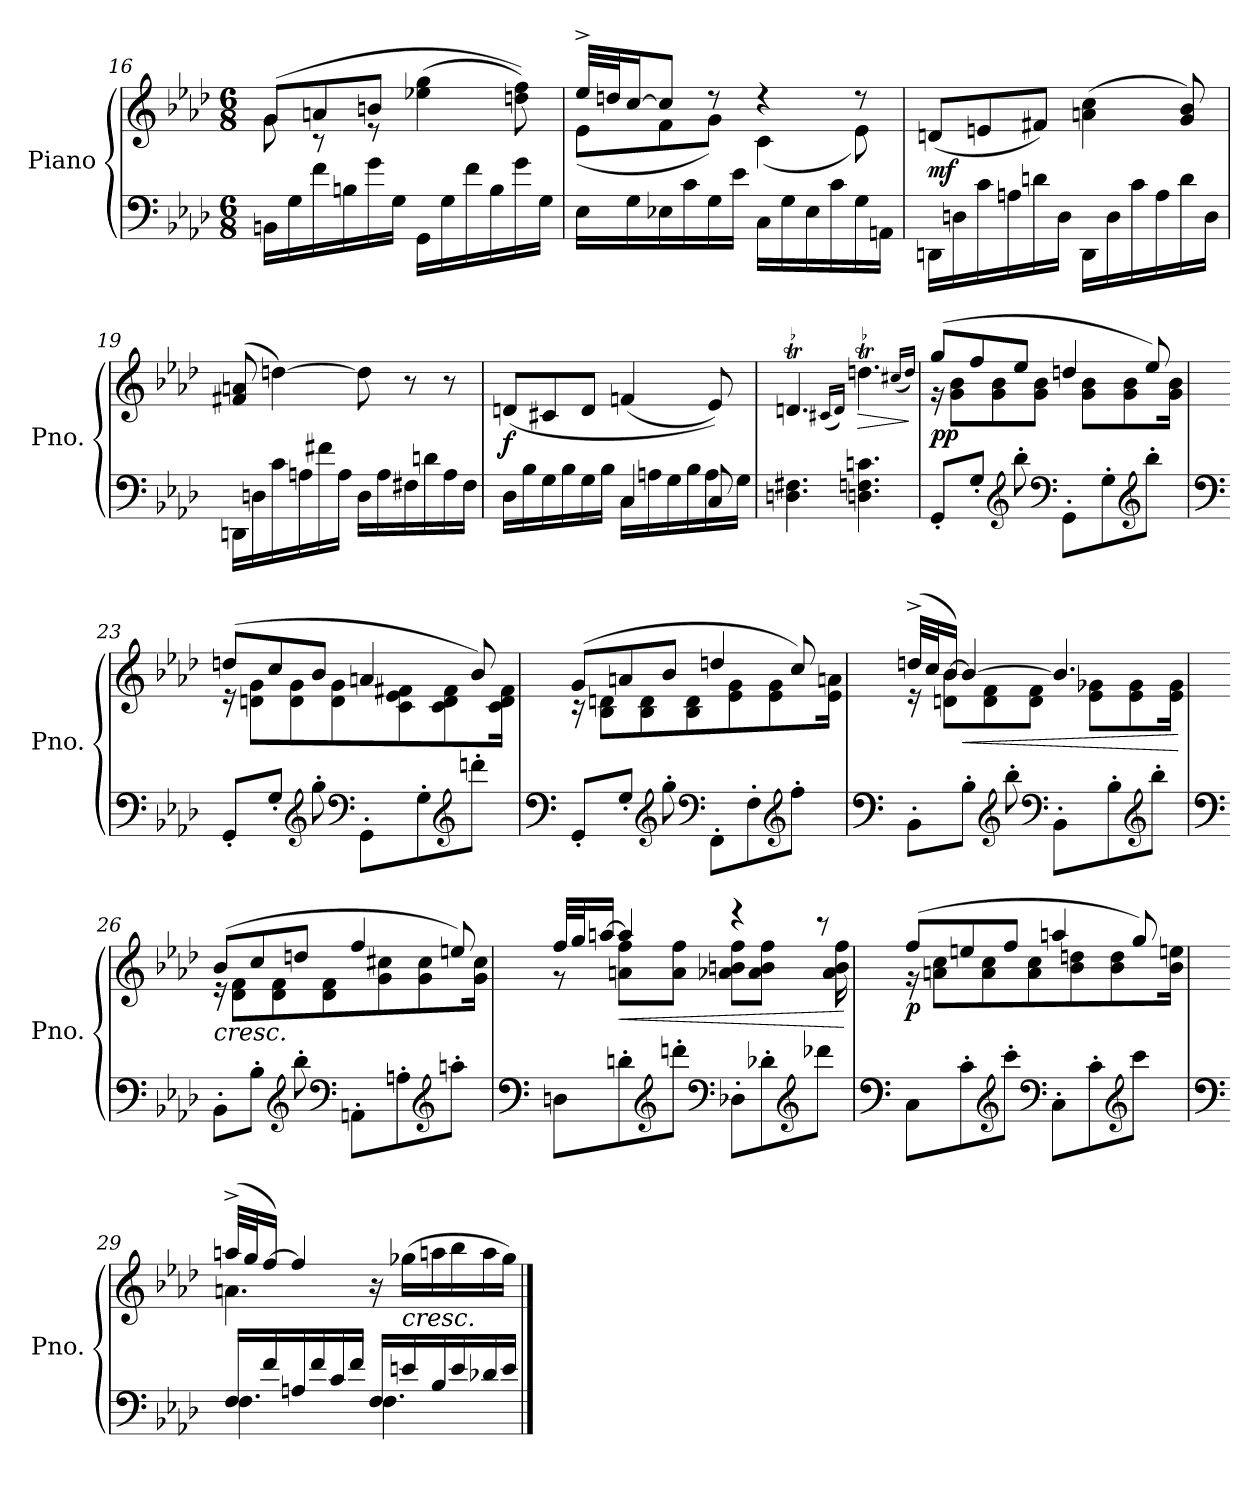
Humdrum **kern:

**kern	**kern	**dynam
*part1	*part1	*part1
*staff2	*staff1	*staff1/2
*I"Piano	*	*
*I'Pno.	*	*
*clefF4	*clefG2	*
*k[b-e-a-d-]	*k[b-e-a-d-]	*
*M6/8	*M6/8	*
=16	=16	=16
*	*^	*
16BBn\LL	(>8g/L	8g\	.
16G\	.	.	.
16f\	8an/	8r	.
16Bn\	.	.	.
16g\	8bn/J	8r	.
16G\JJ	.	.	.
16GG\LL	(>4ee-X\ 4gg\	4.ryy	.
16G\	.	.	.
16f\	.	.	.
16B\	.	.	.
16g\	8ddn\ 8ff\))	.	.
16G\JJ	.	.	.
!!LO:PB:g=z	!!
=17	=17	=17	=17
16E-\LL	32ee-^/LLL	(<8e-\L	.
.	32ddn/J	.	.
16G\	[16cc/J	.	.
16E-X\	8cc/J]	8f\	.
16c\	.	.	.
16G\	8r	8g\J)	.
16e-\JJ	.	.	.
16C\LL	4r	(<4c\	.
16G\	.	.	.
16E-\	.	.	.
16c\	.	.	.
16G\	8r	8e-\)	.
16AAn\JJ	.	.	.
*	*v	*v	*
=18	=18	=18
!	!	!LO:DY:b
16DDn\LL	(<8dn/L	mf
16Dn\	.	.
16c\	8en/	.
16An\	.	.
16dn\	8f#X/J)	.
16D\JJ	.	.
16DD\LL	(>4an\ 4cc\	.
16D\	.	.
16c\	.	.
16A\	.	.
16d\	8g/ 8b-/)	.
16D\JJ	.	.
=19	=19	=19
16DDn\LL	(>8f#X/ 8an/	.
16Dn\	.	.
16c\	[4ddn\)	.
16An\	.	.
16f#X\	.	.
16A\JJ	.	.
16D\LL	8dd\]	.
16A\	.	.
16F#X\	8r	.
16dn\	.	.
16A\	8r	.
16F#\JJ	.	.
!!LO:LB:g=z
=20	=20	=20
*^	*	*
!	!	!	!LO:DY:b
16D-\LL	4.ryy	(<8dn/L	f
16B-\	.	.	.
16G\	.	8c#X/	.
16B-\	.	.	.
16G\	.	8d/J	.
16B-\JJ	.	.	.
4C/	16C\LL	(<4fn/	.
.	16An\	.	.
.	16G\	.	.
.	16B-\	.	.
8C/	16A\	8e-/))	.
.	16G\JJ	.	.
=21	=21	=21	=21
!	!	!LO:TR:acc=-	!
*v	*v	*	*
4.Dn\ 4.F#X\	4.dnt/	.
.	(<16qc#X/LL	.
.	16qd/JJ)	.
!	!LO:TR:acc=-	!LO:HP:b
4.Dn\ 4.Fn\ 4.cn\	4.ddnt\	>
.	(<16qcc#X/LL	.
.	16qdd/JJ)	.
.	.	]
=22	=22	=22
*	*^	*
!	!	!	!LO:DY:b
8GG'/L	(>8gg/L	16r	pp
.	.	8g\ 8b-\L	.
8G'/J	8ff/	.	.
.	.	8g\ 8b-\	.
*clefG2	*	*	*
8bb-'\	8ee-/J	.	.
.	.	8g\ 8b-\J	.
*clefF4	*	*	*
8GG'\L	4ddn/	.	.
.	.	8g\ 8b-\L	.
8G'\	.	.	.
.	.	8g\ 8b-\	.
*clefG2	*	*	*
8bb-'\J	8ee-/)	.	.
.	.	16g\ 16b-\Jk	.
!!LO:LB:g=z	!!
=23	=23	=23	=23
*clefF4	*	*	*
8GG'/L	(>8ddn/L	16r	.
.	.	8dn\ 8g\L	.
8G'/J	8cc/	.	.
.	.	8d\ 8g\	.
*clefG2	*	*	*
8gg'\	8b-/J	.	.
.	.	8d\ 8g\	.
*clefF4	*	*	*
8GG'\L	4an/	.	.
.	.	8c\ 8e-\ 8f#X\	.
8G'\	.	.	.
.	.	8c\ 8d\ 8f#\	.
*clefG2	*	*	*
8dddn'\J	8b-/)	.	.
.	.	16c\ 16d\ 16f#\Jk	.
=24	=24	=24	=24
*clefF4	*	*	*
8GG'/L	(>8g/L	16r	.
.	.	8B-\ 8dn\L	.
8G'/J	8an/	.	.
.	.	8B-\ 8d\	.
*clefG2	*	*	*
8gg'\	8b-/J	.	.
.	.	8B-\ 8d\	.
*clefF4	*	*	*
8FF'\L	4ddn/	.	.
.	.	8e-\ 8g\	.
8F'\	.	.	.
.	.	8e-\ 8g\	.
*clefG2	*	*	*
8ff'\J	8cc/)	.	.
.	.	16e-\ 16an\Jk	.
!!LO:LB:g=z	!!
=25	=25	=25	=25
*clefF4	*	*	*
8BB-'\L	(>32ddn^/LLL	16r	.
.	32cc/J	.	.
.	[16b-/JJ)	8dn\ 8b-\L	.
!	!	!	!LO:HP:b
8B-'\J	4b-/_	.	<
.	.	8d\ 8f\	.
*clefG2	*	*	*
8bb-'\	.	.	.
.	.	8d\ 8f\J	.
*clefF4	*	*	*
8BB-'\L	4.b-/]	.	.
.	.	8e-\ 8g-X\L	.
8B-'\	.	.	.
.	.	8e-\ 8g-\	.
*clefG2	*	*	*
8bb-'\J	.	.	.
.	.	16e-\ 16g-\Jk	.
*	*v	*v	*
.	.	[
=26	=26	=26
*clefF4	*	*
*	*^	*
!	!LO:TX:b:i:t=cresc.	!	!
8BB-'\L	(>8b-/L	16r	.
.	.	8d-\ 8f\L	.
8B-'\J	8cc/	.	.
.	.	8d-\ 8f\	.
*clefG2	*	*	*
8bb-'\	8ddn/J	.	.
.	.	8d-\ 8f\	.
*clefF4	*	*	*
8AAn'\L	4ff/	.	.
.	.	8g\ 8cc#X\	.
8An'\	.	.	.
.	.	8g\ 8cc#\	.
*clefG2	*	*	*
8aan'\J	8een/)	.	.
.	.	16g\ 16cc#\Jk	.
=27	=27	=27	=27
*clefF4	*	*	*
8Dn\L	32ff/LLL	8r	.
.	32gg/J	.	.
.	[16aan/JJ	.	.
!	!	!	!LO:HP:b
8dn'\	4aa/]	8an\ 8ff\L	<
*clefG2	*	*	*
8dddn'\J	.	8a\ 8ff\J	.
*clefF4	*	*	*
8D-X'\L	4r	8a-X\ 8bn\ 8ff\L	.
8d-X'\	.	8a-\ 8b\ 8ff\J	.
*clefG2	*	*	*
8ddd-X\J	8r	16ryy	.
.	.	16a-\ 16b\ 16ff\	.
*	*v	*v	*
.	.	[
!!LO:LB:g=z
=28	=28	=28
*clefF4	*	*
*	*^	*
!	!	!	!LO:DY:b
8C\L	(>8ff/L	16r	p
.	.	8an\ 8cc\L	.
8c'\	8een/	.	.
.	.	8a\ 8cc\	.
*clefG2	*	*	*
8ccc'\J	8ff/J	.	.
.	.	8a\ 8cc\	.
*clefF4	*	*	*
8C'\L	4aan/	.	.
.	.	8b-\ 8ddn\	.
8c'\	.	.	.
.	.	8b-\ 8dd\	.
*clefG2	*	*	*
8ccc\J	8gg/)	.	.
.	.	16b-\ 16een\Jk	.
=29	=29	=29	=29
*clefF4	*	*	*
*^	*	*	*
16F/LL	4.F\	(>32aan^/LLL	4.an\	.
.	.	32gg/J	.	.
16f/	.	[16ff/JJ)	.	.
16An/	.	4ff/]	.	.
16f/	.	.	.	.
16c/	.	.	.	.
16f/JJ	.	.	.	.
16F/LL	4.F\	16r	4.ryy	.
!	!	!LO:TX:b:i:t=cresc.	!	!
16en/	.	(>16gg-X\LL	.	.
16B-/	.	16aan\	.	.
16e/	.	16bb-\	.	.
16d-X/	.	16aa\	.	.
16e/JJ	.	16gg-\JJ)	.	.
*v	*v	*	*	*
*	*v	*v	*
==	==	==
*-	*-	*-
